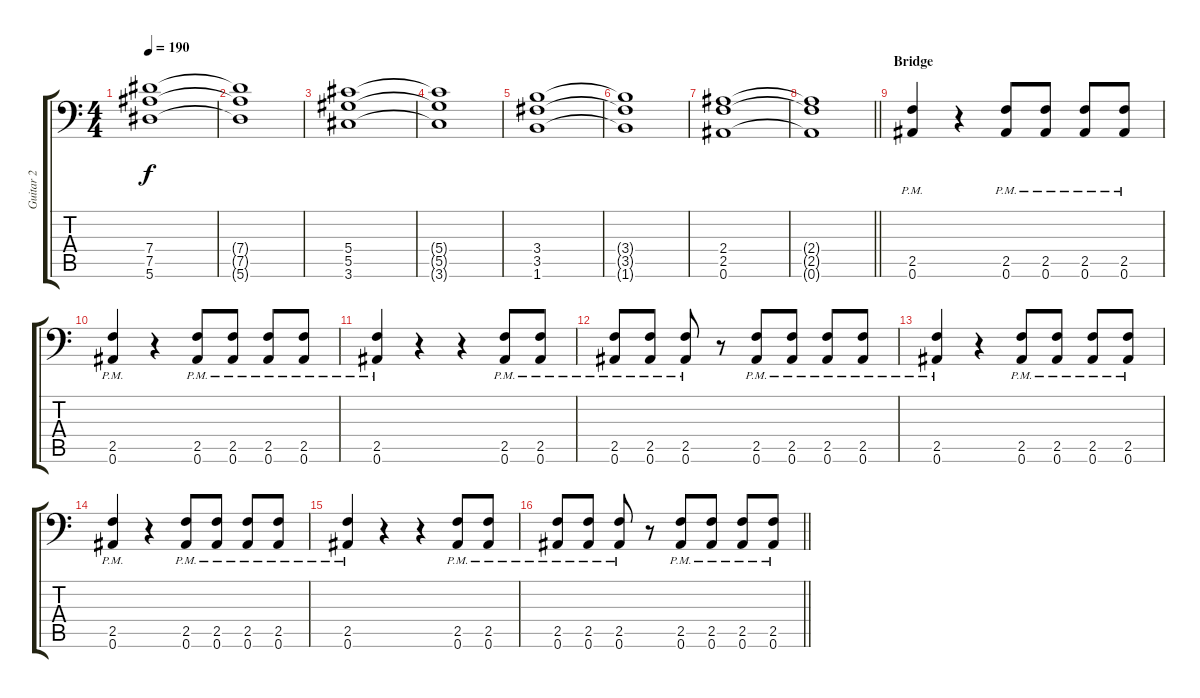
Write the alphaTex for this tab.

\track ("Guitar 2" "Guitar 2") {instrument distortionguitar}
\staff {score tabs}
\tuning (Bb3 F3 Db3 Ab2 Eb2 Bb1) {hide}
\ts (4 4)
\tempo 190
\clef f4
\ks c
(7.4 7.5 5.6).1{dy f} |
(7.4{t} 7.5{t} 5.6{t}).1 |
(5.4 5.5 3.6).1 |
(5.4{t} 5.5{t} 3.6{t}).1 |
(3.4 3.5 1.6).1 |
(3.4{t} 3.5{t} 1.6{t}).1 |
(2.4 2.5 0.6).1 |
\barLineRight lightlight
(2.4{t} 2.5{t} 0.6{t}).1 |
\section ("" "Bridge")
(2.5{pm} 0.6{pm}).4 r.4 (2.5{pm} 0.6{pm}).8 (2.5{pm} 0.6{pm}).8 (2.5{pm} 0.6{pm}).8 (2.5{pm} 0.6{pm}).8 |
(2.5{pm} 0.6{pm}).4 r.4 (2.5{pm} 0.6{pm}).8 (2.5{pm} 0.6{pm}).8 (2.5{pm} 0.6{pm}).8 (2.5{pm} 0.6{pm}).8 |
(2.5{pm} 0.6{pm}).4 r.4 r.4 (2.5{pm} 0.6{pm}).8 (2.5{pm} 0.6{pm}).8 |
(2.5{pm} 0.6{pm}).8 (2.5{pm} 0.6{pm}).8 (2.5{pm} 0.6{pm}).8 r.8 (2.5{pm} 0.6{pm}).8 (2.5{pm} 0.6{pm}).8 (2.5{pm} 0.6{pm}).8 (2.5{pm} 0.6{pm}).8 |
(2.5{pm} 0.6{pm}).4 r.4 (2.5{pm} 0.6{pm}).8 (2.5{pm} 0.6{pm}).8 (2.5{pm} 0.6{pm}).8 (2.5{pm} 0.6{pm}).8 |
(2.5{pm} 0.6{pm}).4 r.4 (2.5{pm} 0.6{pm}).8 (2.5{pm} 0.6{pm}).8 (2.5{pm} 0.6{pm}).8 (2.5{pm} 0.6{pm}).8 |
(2.5{pm} 0.6{pm}).4 r.4 r.4 (2.5{pm} 0.6{pm}).8 (2.5{pm} 0.6{pm}).8 |
\barLineRight lightlight
(2.5{pm} 0.6{pm}).8 (2.5{pm} 0.6{pm}).8 (2.5{pm} 0.6{pm}).8 r.8 (2.5{pm} 0.6{pm}).8 (2.5{pm} 0.6{pm}).8 (2.5{pm} 0.6{pm}).8 (2.5{pm} 0.6{pm}).8
